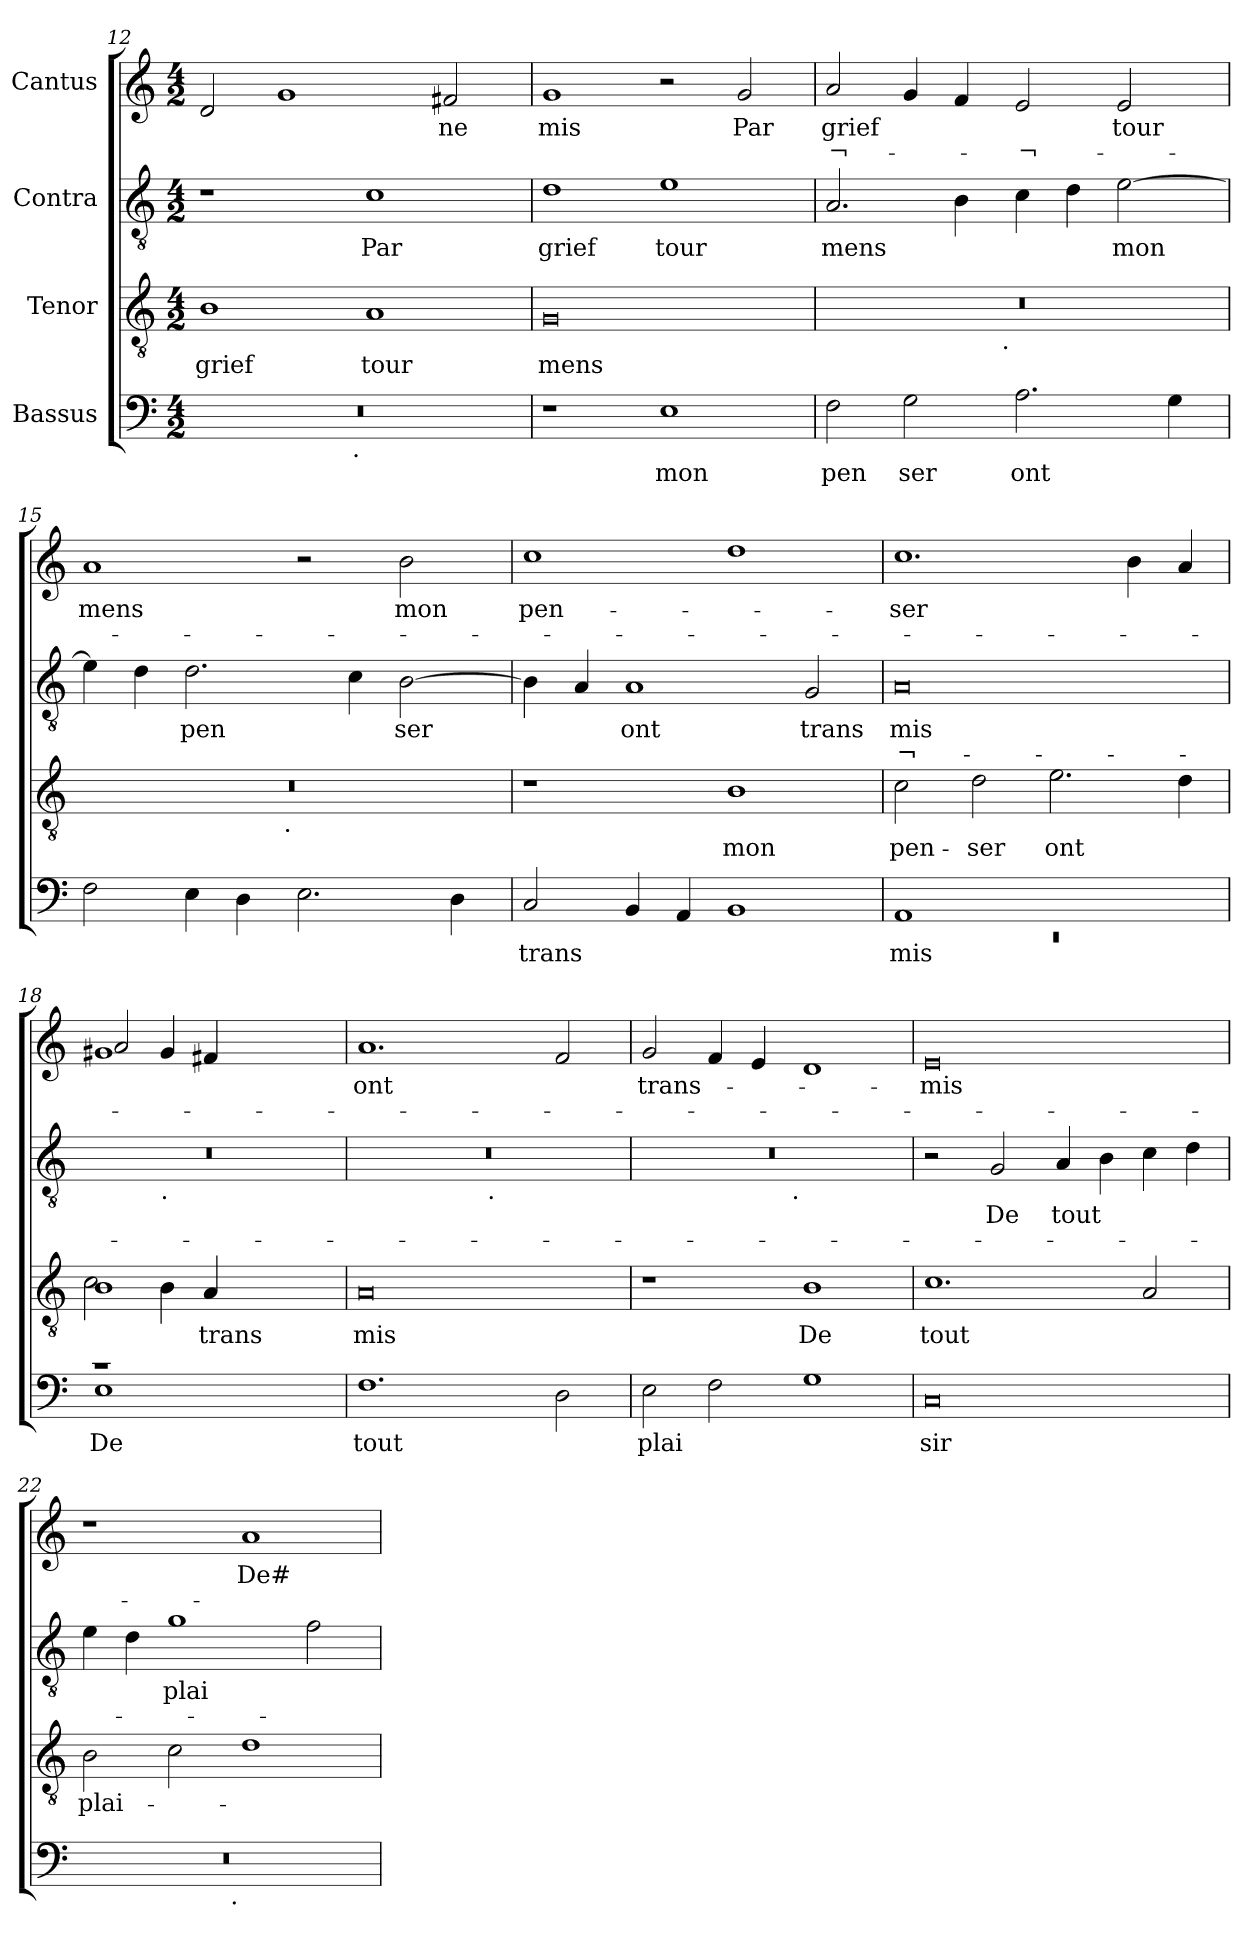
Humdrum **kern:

**kern	**text	**kern	**text	**kern	**text	**text	**kern	**text	**text
*part4	*part4	*part3	*part3	*part2	*part2	*part2	*part1	*part1	*part1
*staff4	*staff4	*staff3	*staff3	*staff2	*staff2	*staff2	*staff1	*staff1	*staff1
*I"Bassus	*	*I"Tenor	*	*I"Contra	*	*	*I"Cantus	*	*
*clefF4	*	*clefGv2	*	*clefGv2	*	*	*clefG2	*	*
*k[]	*	*k[]	*	*k[]	*	*	*k[]	*	*
*C:	*	*C:	*	*C:	*	*	*C:	*	*
*M4/2	*	*M4/2	*	*M4/2	*	*	*M4/2	*	*
=12	=12	=12	=12	=12	=12	=12	=12	=12	=12
!	!	!	!LO:LY:b	!	!	!	!	!	!
*^	*	*	*	*	*	*	*	*	*
0r	2ryy	.	1B	grief	1r	.	.	2d/	.	.
.	4...ryy	.	.	.	.	.	.	1g	.	.
!	!LO:TX:b:t=.	!	!	!	!	!	!	!	!	!
.	1ryy	.	.	.	.	.	.	.	.	.
!	!	!	!	!LO:LY:b	!	!LO:LY:b	!	!	!	!
.	.	.	1A	tour	1c	Par	.	.	.	.
!	!	!	!	!	!	!	!	!	!LO:LY:b	!
.	.	.	.	.	.	.	.	2f#/	ne	.
.	32ryy	.	.	.	.	.	.	.	.	.
=13	=13	=13	=13	=13	=13	=13	=13	=13	=13	=13
!	!	!	!	!LO:LY:b	!	!LO:LY:b	!	!	!LO:LY:b	!
*v	*v	*	*	*	*	*	*	*	*	*
1r	.	0G	mens	1d	grief	.	1g	mis	.
!	!LO:LY:b	!	!	!	!LO:LY:b	!	!	!	!
1E	mon	.	.	1e	tour	.	2r	.	.
!	!	!	!	!	!	!	!	!LO:LY:b	!
.	.	.	.	.	.	.	2g/	Par	.
=14	=14	=14	=14	=14	=14	=14	=14	=14	=14
!	!LO:LY:b	!	!	!	!LO:LY:b	!	!	!LO:LY:b	!LO:LY:b
*	*	*^	*	*	*	*	*	*	*
2F\	pen	0r	2ryy	.	2.A/	mens	.	2a/	grief	-¬-
!	!LO:LY:b	!	!	!	!	!	!	!	!	!
2G\	ser	.	4...ryy	.	.	.	.	4g/	.	.
.	.	.	.	.	4B\	.	.	4f/	.	.
!	!	!	!LO:TX:b:t=.	!	!	!	!	!	!	!
.	.	.	1ryy	.	.	.	.	.	.	.
!	!LO:LY:b	!	!	!	!	!	!	!	!	!LO:LY:b:rj
2.A\	ont	.	.	.	4c\	.	.	2e/	.	-¬-
.	.	.	.	.	4d\	.	.	.	.	.
!	!	!	!	!	!	!LO:LY:b	!	!	!LO:LY:b	!
.	.	.	.	.	[<2e\	mon	.	2e/	tour	.
4G\	.	.	.	.	.	.	.	.	.	.
.	.	.	32ryy	.	.	.	.	.	.	.
!!LO:LB:g=z
=15	=15	=15	=15	=15	=15	=15	=15	=15	=15	=15
!	!	!	!	!	!	!	!	!	!LO:LY:b	!
2F\	.	0r	2ryy	.	4e\]	.	.	1a	mens	.
.	.	.	.	.	4d\	.	.	.	.	.
!	!	!	!	!	!	!LO:LY:b	!	!	!	!
4E\	.	.	4...ryy	.	2.d\	pen	.	.	.	.
4D\	.	.	.	.	.	.	.	.	.	.
!	!	!	!LO:TX:b:t=.	!	!	!	!	!	!	!
.	.	.	1ryy	.	.	.	.	.	.	.
2.E\	.	.	.	.	.	.	.	2r	.	.
.	.	.	.	.	4c\	.	.	.	.	.
!	!	!	!	!	!	!LO:LY:b	!	!	!LO:LY:b	!
.	.	.	.	.	[>2B\	ser	.	2b\	mon	.
4D\	.	.	.	.	.	.	.	.	.	.
.	.	.	32ryy	.	.	.	.	.	.	.
=16	=16	=16	=16	=16	=16	=16	=16	=16	=16	=16
!	!LO:LY:b	!	!	!	!	!	!	!	!LO:LY:b	!
*	*	*v	*v	*	*	*	*	*	*	*
2C/	trans	1r	.	4B\]	.	.	1cc	pen-	.
.	.	.	.	4A/	.	.	.	.	.
!	!	!	!	!	!LO:LY:b	!	!	!	!
4BB/	.	.	.	1A	ont	.	.	.	.
4AA/	.	.	.	.	.	.	.	.	.
!	!	!	!LO:LY:b	!	!	!	!	!	!
1BB	.	1B	mon	.	.	.	1dd	.	.
!	!	!	!	!	!LO:LY:b	!	!	!	!
.	.	.	.	2G/	trans	.	.	.	.
=17	=17	=17	=17	=17	=17	=17	=17	=17	=17
*^	*	*	*	*	*	*	*	*	*
!	!LO:N:vis=1	!LO:LY:b	!	!LO:LY:b	!	!LO:LY:b	!LO:LY:b	!	!LO:LY:b	!
1AA	0rEE	mis	2c\	pen-	0A	mis	¬-	1.cc	-ser	.
!	!	!	!	!LO:LY:b	!	!	!	!	!	!
.	.	.	2d\	-ser	.	.	.	.	.	.
!	!	!	!	!LO:LY:b	!	!	!	!	!	!
1ryy	.	.	2.e\	ont	.	.	.	.	.	.
.	.	.	.	.	.	.	.	4b\	.	.
.	.	.	4d\	.	.	.	.	4a/	.	.
=18	=18	=18	=18	=18	=18	=18	=18	=18	=18	=18
!	!	!LO:LY:b	!	!	!	!	!	!	!	!
*	*	*	*^	*	*^	*	*	*^	*	*
1rc	1E	De	1B	2c\	.	0r	2ryy	.	.	1g#	2a/	.	.
!	!	!	!	!	!	!	!LO:TX:b:t=.	!	!	!	!	!	!
.	.	.	.	4B\	.	.	1.ryy	.	.	.	4g#/	.	.
!	!	!	!	!	!LO:LY:b	!	!	!	!	!	!	!	!
.	.	.	.	4A/	trans-	.	.	.	.	.	4f#/	.	.
1ryy	1ryy	.	1ryy	1ryy	.	.	.	.	.	1ryy	1ryy	.	.
=19	=19	=19	=19	=19	=19	=19	=19	=19	=19	=19	=19	=19	=19
!	!	!LO:LY:b	!	!	!LO:LY:b	!	!	!	!	!	!	!LO:LY:b	!
*v	*v	*	*	*	*	*	*	*	*	*v	*v	*	*
*	*	*v	*v	*	*	*	*	*	*	*	*
1.F	tout	0A	-mis	0r	2ryy	.	.	1.a	ont	.
.	.	.	.	.	4...ryy	.	.	.	.	.
!	!	!	!	!	!LO:TX:b:t=.	!	!	!	!	!
.	.	.	.	.	1ryy	.	.	.	.	.
2D\	.	.	.	.	.	.	.	2f/	.	.
.	.	.	.	.	32ryy	.	.	.	.	.
=20	=20	=20	=20	=20	=20	=20	=20	=20	=20	=20
!	!LO:LY:b	!	!	!	!	!	!	!	!LO:LY:b	!
2E\	plai	1r	.	0r	2ryy	.	.	2g/	trans-	.
2F\	.	.	.	.	4...ryy	.	.	4f/	.	.
.	.	.	.	.	.	.	.	4e/	.	.
!	!	!	!	!	!LO:TX:b:t=.	!	!	!	!	!
.	.	.	.	.	1ryy	.	.	.	.	.
!	!	!	!LO:LY:b	!	!	!	!	!	!	!
1G	.	1B	De	.	.	.	.	1d	.	.
.	.	.	.	.	32ryy	.	.	.	.	.
=21	=21	=21	=21	=21	=21	=21	=21	=21	=21	=21
!	!LO:LY:b	!	!LO:LY:b	!	!	!	!	!	!LO:LY:b	!
*	*	*	*	*v	*v	*	*	*	*	*
0C	sir	1.c	tout	2r	.	.	0e	-mis	.
!	!	!	!	!	!LO:LY:b	!	!	!	!
.	.	.	.	2G/	De	.	.	.	.
!	!	!	!	!	!LO:LY:b	!	!	!	!
.	.	.	.	4A/	tout	.	.	.	.
.	.	.	.	4B\	.	.	.	.	.
.	.	2A/	.	4c\	.	.	.	.	.
.	.	.	.	4d\	.	.	.	.	.
=22	=22	=22	=22	=22	=22	=22	=22	=22	=22
!	!	!	!LO:LY:b	!	!	!	!	!	!
*^	*	*	*	*	*	*	*	*	*
0r	2ryy	.	2B\	plai-	4e\	.	.	1r	.	.
.	.	.	.	.	4d\	.	.	.	.	.
!	!	!	!	!	!	!LO:LY:b	!	!	!	!
.	4...ryy	.	2c\	.	1g	plai	.	.	.	.
!	!LO:TX:b:t=.	!	!	!	!	!	!	!	!	!
.	1ryy	.	.	.	.	.	.	.	.	.
!	!	!	!	!	!	!	!	!	!LO:LY:b	!
.	.	.	1d	.	.	.	.	1a	De#	.
.	.	.	.	.	2f\	.	.	.	.	.
.	32ryy	.	.	.	.	.	.	.	.	.
*v	*v	*	*	*	*	*	*	*	*	*
=	=	=	=	=	=	=	=	=	=
*-	*-	*-	*-	*-	*-	*-	*-	*-	*-
